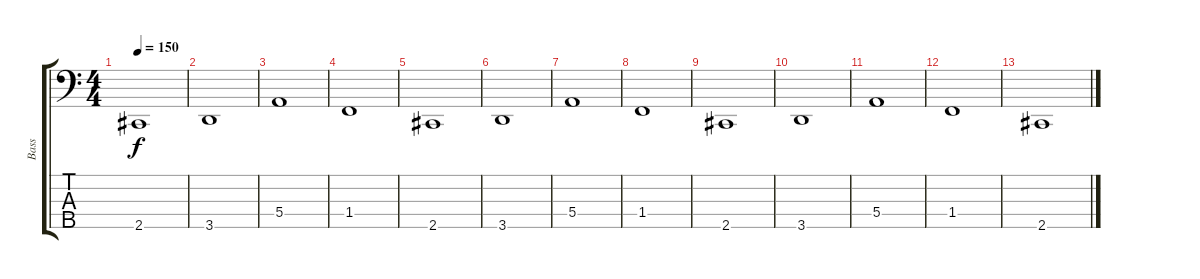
\track ("Bass" "Bass") {instrument electricbassfinger}
\staff {score tabs}
\tuning (G2 D2 A1 E1 B0) {hide}
\ts (4 4)
\tempo 150
\clef f4
\ks c
2.5.1{dy f} |
3.5.1 |
5.4.1 |
1.4.1 |
2.5.1 |
3.5.1 |
5.4.1 |
1.4.1 |
2.5.1 |
3.5.1 |
5.4.1 |
1.4.1 |
2.5.1
